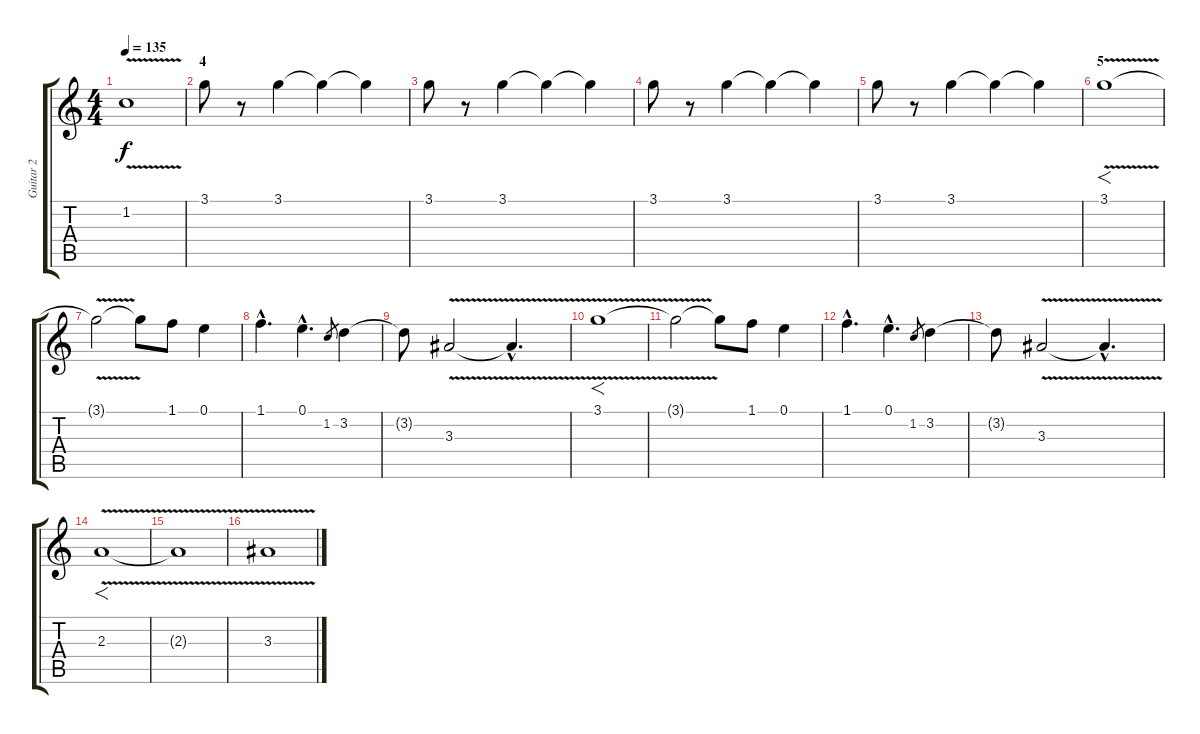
\track ("Guitar 2" "Guitar 2") {instrument overdrivenguitar}
\staff {score tabs}
\tuning (E4 B3 G3 D3 A2 E2) {hide}
\ts (4 4)
\tempo 135
\clef g2
\ks c
1.2{v}.1{dy f} |
\section ("" "4")
3.1.8{volume 15 instrument overdrivenguitar} r.8 3.1.4 3.1{t}.4 3.1{t}.4 |
3.1.8 r.8 3.1.4 3.1{t}.4 3.1{t}.4 |
3.1.8 r.8 3.1.4 3.1{t}.4 3.1{t}.4 |
3.1.8 r.8 3.1.4 3.1{t}.4 3.1{t}.4 |
\section ("" "5")
3.1{v}.1{f volume 13 instrument distortionguitar} |
3.1{t}.2 3.1{t}.8 1.1.8 0.1.4 |
1.1{hac}.4{d} 0.1{hac}.4{d} 1.2.8{gr} 3.2.4 |
3.2{t}.8 3.3{v}.2 3.3{hac t}.4{d} |
3.1{v}.1{f} |
3.1{t}.2 3.1{t}.8 1.1.8 0.1.4 |
1.1{hac}.4{d} 0.1{hac}.4{d} 1.2.8{gr} 3.2.4 |
3.2{t}.8 3.3{v}.2 3.3{hac t}.4{d} |
2.3{v}.1{f} |
2.3{t}.1 |
3.3{v}.1
